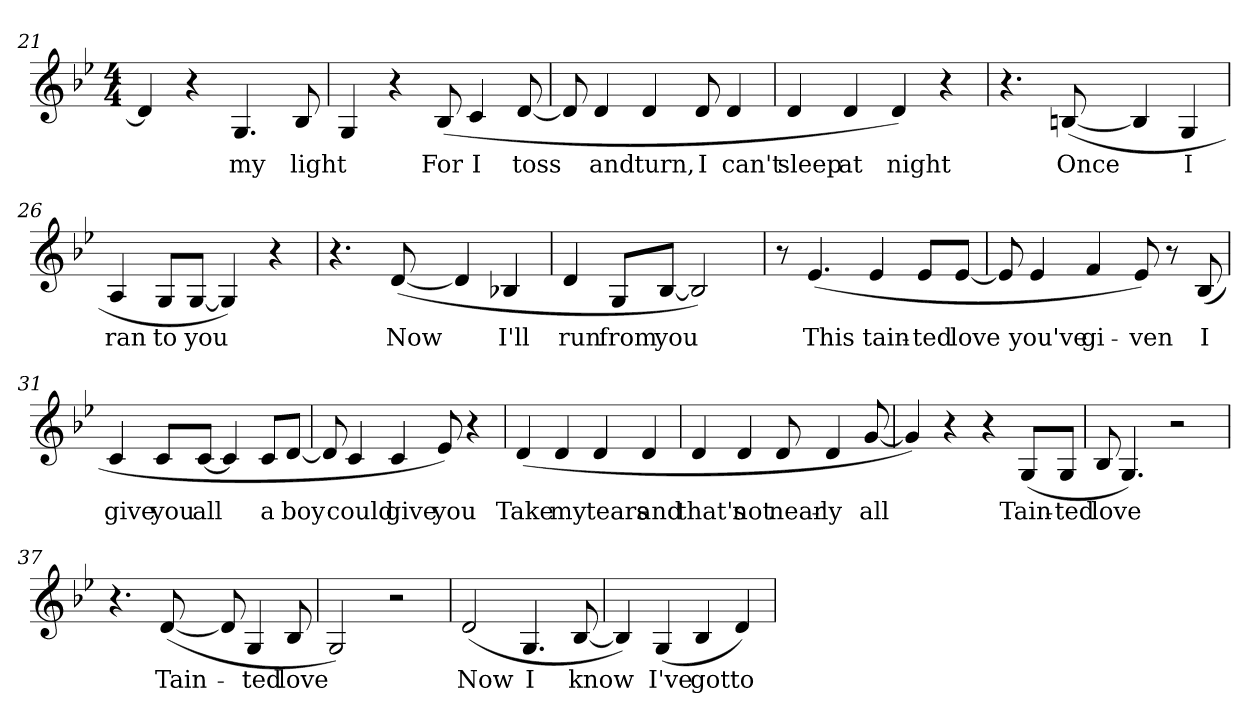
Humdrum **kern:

**kern	**text
*part1	*part1
*staff1	*staff1
*clefG2	*
*k[b-e-]	*
*g:	*
*M4/4	*
=21	=21
4di/]	.
4r	.
!	!LO:LY:b:color=#000000
4.Gi/	my
!	!LO:LY:b:color=#000000
8B-i/	light
=22	=22
4Gi/	.
4r	.
!	!LO:LY:b:color=#000000
(8B-i/	For
!	!LO:LY:b:color=#000000
4ci/	I
!	!LO:LY:b:color=#000000
[8di/	toss
=23	=23
8di/]	.
!	!LO:LY:b:color=#000000
4di/	and
!	!LO:LY:b:color=#000000
4di/	turn,
!	!LO:LY:b:color=#000000
8di/	I
!	!LO:LY:b:color=#000000
4di/	can't
!!LO:LB:g=z
=24	=24
!	!LO:LY:b:color=#000000
4di/	sleep
!	!LO:LY:b:color=#000000
4di/	at
!	!LO:LY:b:color=#000000
4di/)	night
4r	.
=25	=25
4.r	.
!	!LO:LY:b:color=#000000
([8Bni/	Once
4Bi/]	.
!	!LO:LY:b:color=#000000
4Gi/	I
=26	=26
!	!LO:LY:b:color=#000000
4Ai/	ran
!	!LO:LY:b:color=#000000
8Gi/L	to
!	!LO:LY:b:color=#000000
[8Gi/J	you
4Gi/])	.
4r	.
=27	=27
4.r	.
!	!LO:LY:b:color=#000000
([8di/	Now
4di/]	.
!	!LO:LY:b:color=#000000
4B-Xi/	I'll
=28	=28
!	!LO:LY:b:color=#000000
4di/	run
!	!LO:LY:b:color=#000000
8Gi/L	from
!	!LO:LY:b:color=#000000
[8B-i/J	you
2B-i/])	.
!!LO:LB:g=z
=29	=29
8r	.
!	!LO:LY:b:color=#000000
(4.e-i/	This
!	!LO:LY:b:color=#000000
4e-i/	tain-
!	!LO:LY:b:color=#000000
8e-i/L	-ted
!	!LO:LY:b:color=#000000
[8e-i/J	love
=30	=30
8e-i/]	.
!	!LO:LY:b:color=#000000
4e-i/	you've
!	!LO:LY:b:color=#000000
4fi/	gi-
!	!LO:LY:b:color=#000000
8e-i/)	-ven
8r	.
!	!LO:LY:b:color=#000000
(8B-i/	I
=31	=31
!	!LO:LY:b:color=#000000
4ci/	give
!	!LO:LY:b:color=#000000
8ci/L	you
!	!LO:LY:b:color=#000000
[8ci/J	all
4ci/]	.
!	!LO:LY:b:color=#000000
8ci/L	a
!	!LO:LY:b:color=#000000
[8di/J	boy
=32	=32
8di/]	.
!	!LO:LY:b:color=#000000
4ci/	could
!	!LO:LY:b:color=#000000
4ci/	give
!	!LO:LY:b:color=#000000
8e-i/)	you
4r	.
!!LO:LB:g=z
=33	=33
!	!LO:LY:b:color=#000000
(4di/	Take
!	!LO:LY:b:color=#000000
4di/	my
!	!LO:LY:b:color=#000000
4di/	tears
!	!LO:LY:b:color=#000000
4di/	and
=34	=34
!	!LO:LY:b:color=#000000
4di/	that's
!	!LO:LY:b:color=#000000
4di/	not
!	!LO:LY:b:color=#000000
8di/	near-
!	!LO:LY:b:color=#000000
4di/	-ly
!	!LO:LY:b:color=#000000
[8gi/	all
=35	=35
4gi/])	.
4r	.
4r	.
!	!LO:LY:b:color=#000000
(8Gi/L	Tain-
!	!LO:LY:b:color=#000000
8Gi/J	-ted
=36	=36
!	!LO:LY:b:color=#000000
8B-i/	love
4.Gi/)	.
2r	.
=37	=37
4.r	.
!	!LO:LY:b:color=#000000
([8di/	Tain-
8di/]	.
!	!LO:LY:b:color=#000000
4Gi/	-ted
!	!LO:LY:b:color=#000000
8B-i/	love
!!LO:LB:g=z
=38	=38
2Gi/)	.
2r	.
=39	=39
!	!LO:LY:b:color=#000000
(2di/	Now
!	!LO:LY:b:color=#000000
4.Gi/	I
!	!LO:LY:b:color=#000000
[8B-i/	know
=40	=40
4B-i/])	.
!	!LO:LY:b:color=#000000
(4Gi/	I've
!	!LO:LY:b:color=#000000
4B-i/	got
!	!LO:LY:b:color=#000000
4di/)	to
=	=
*-	*-
